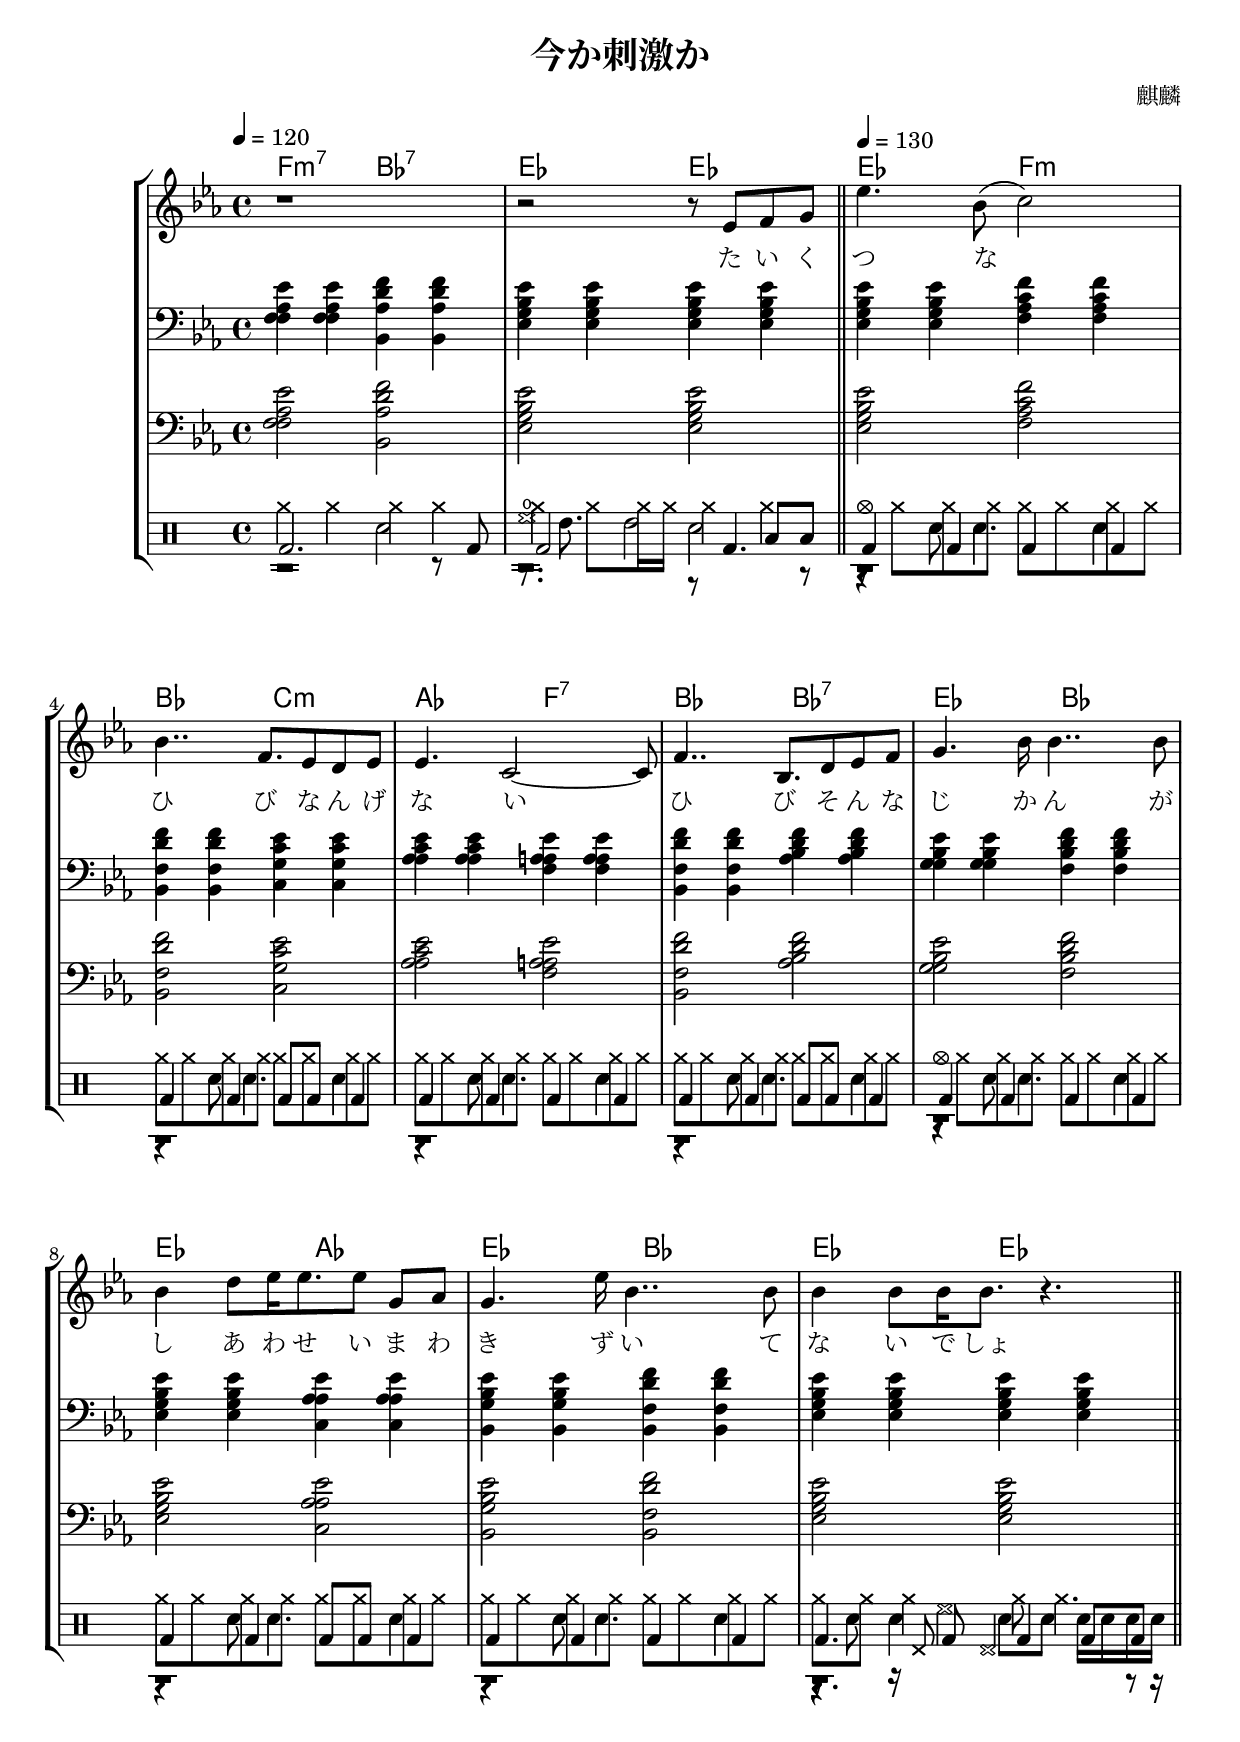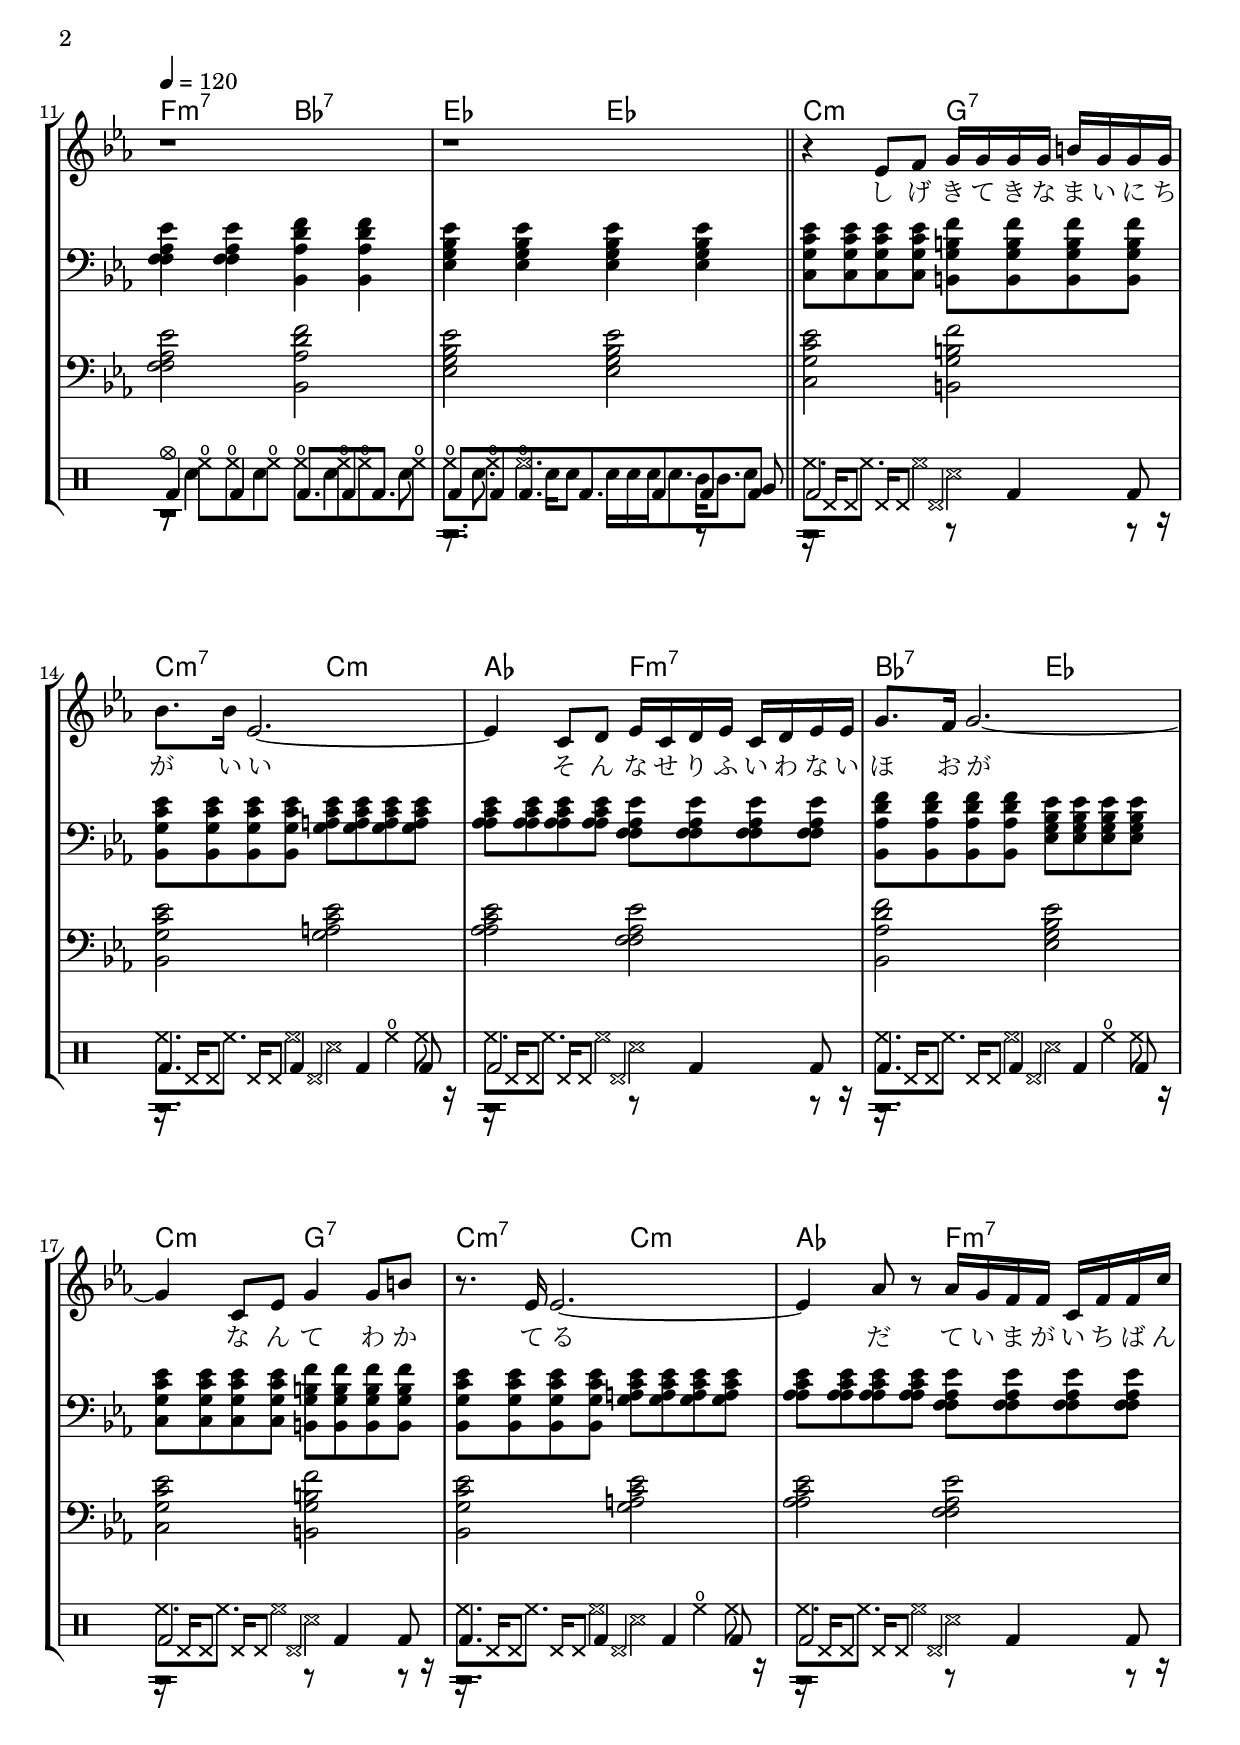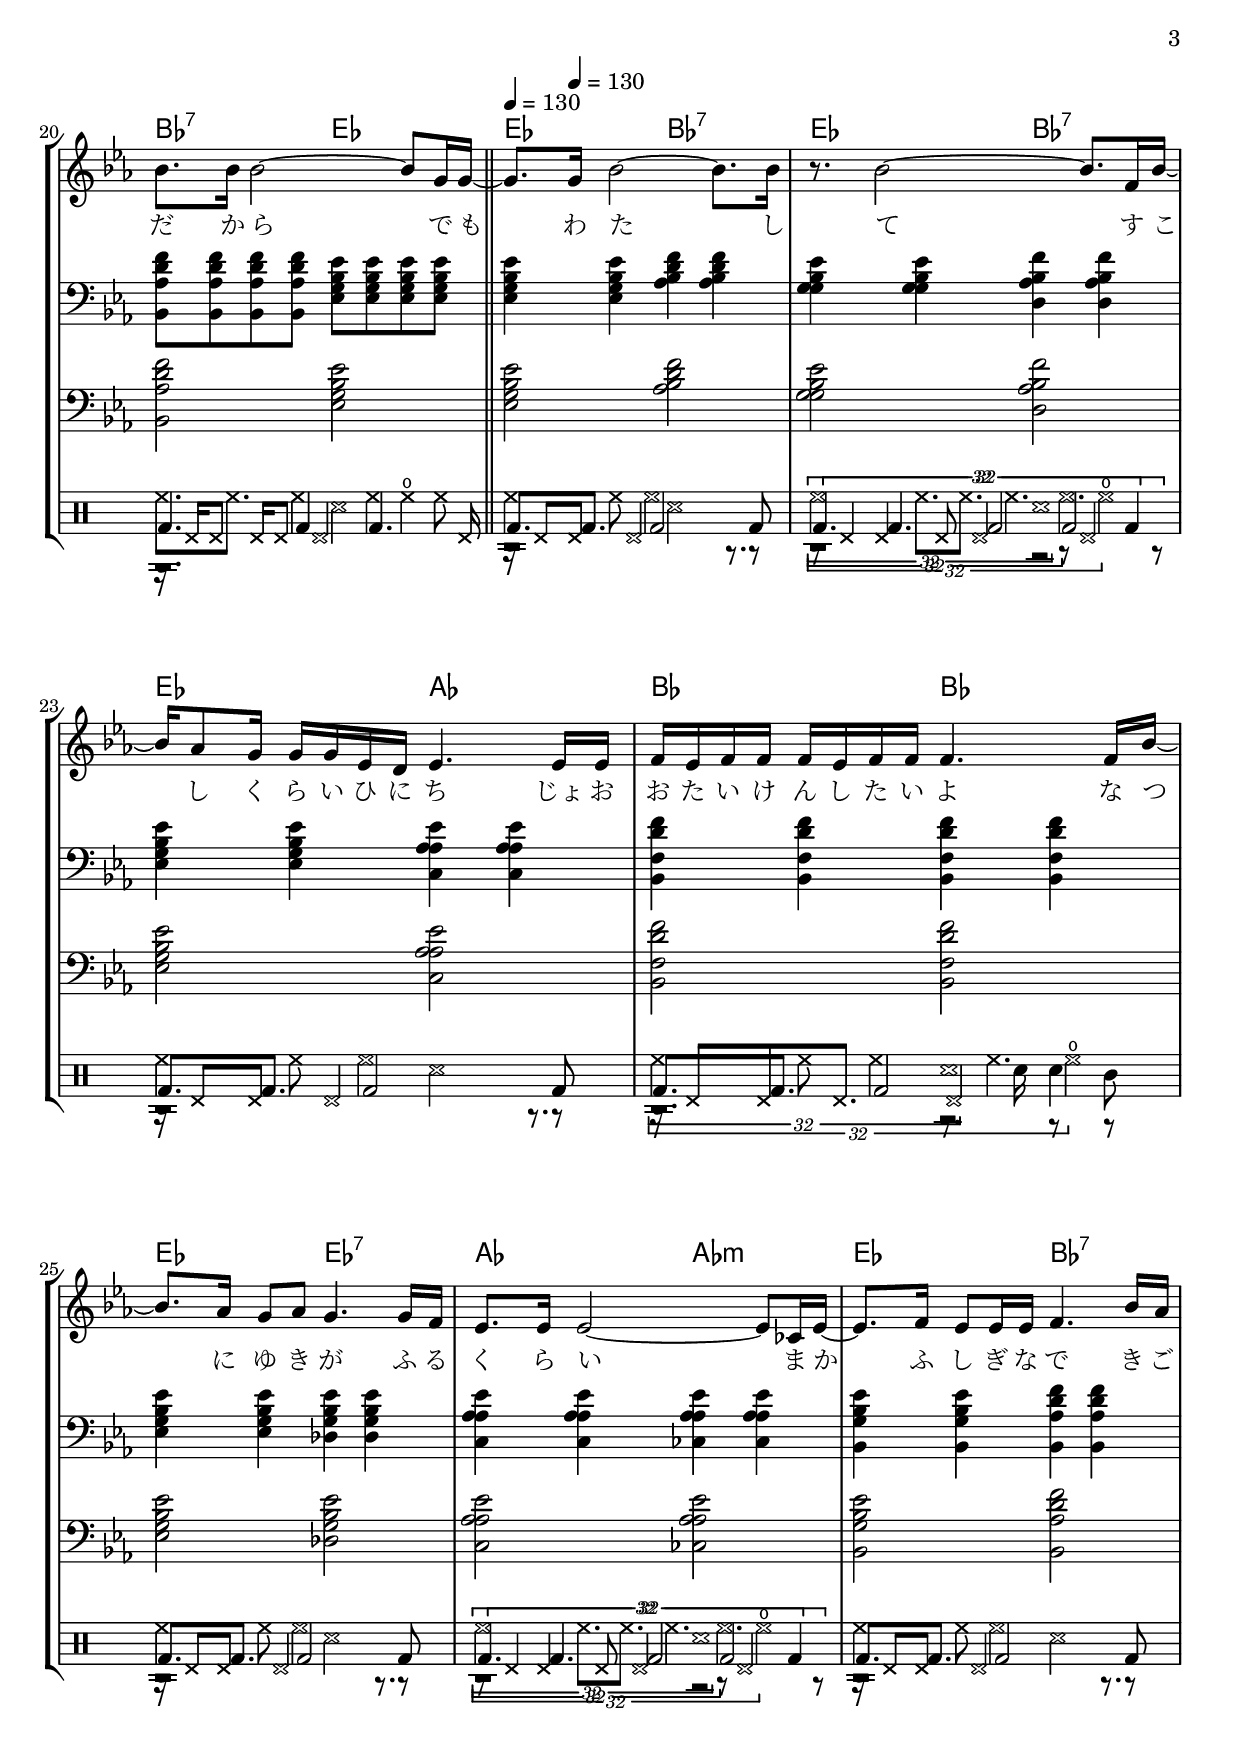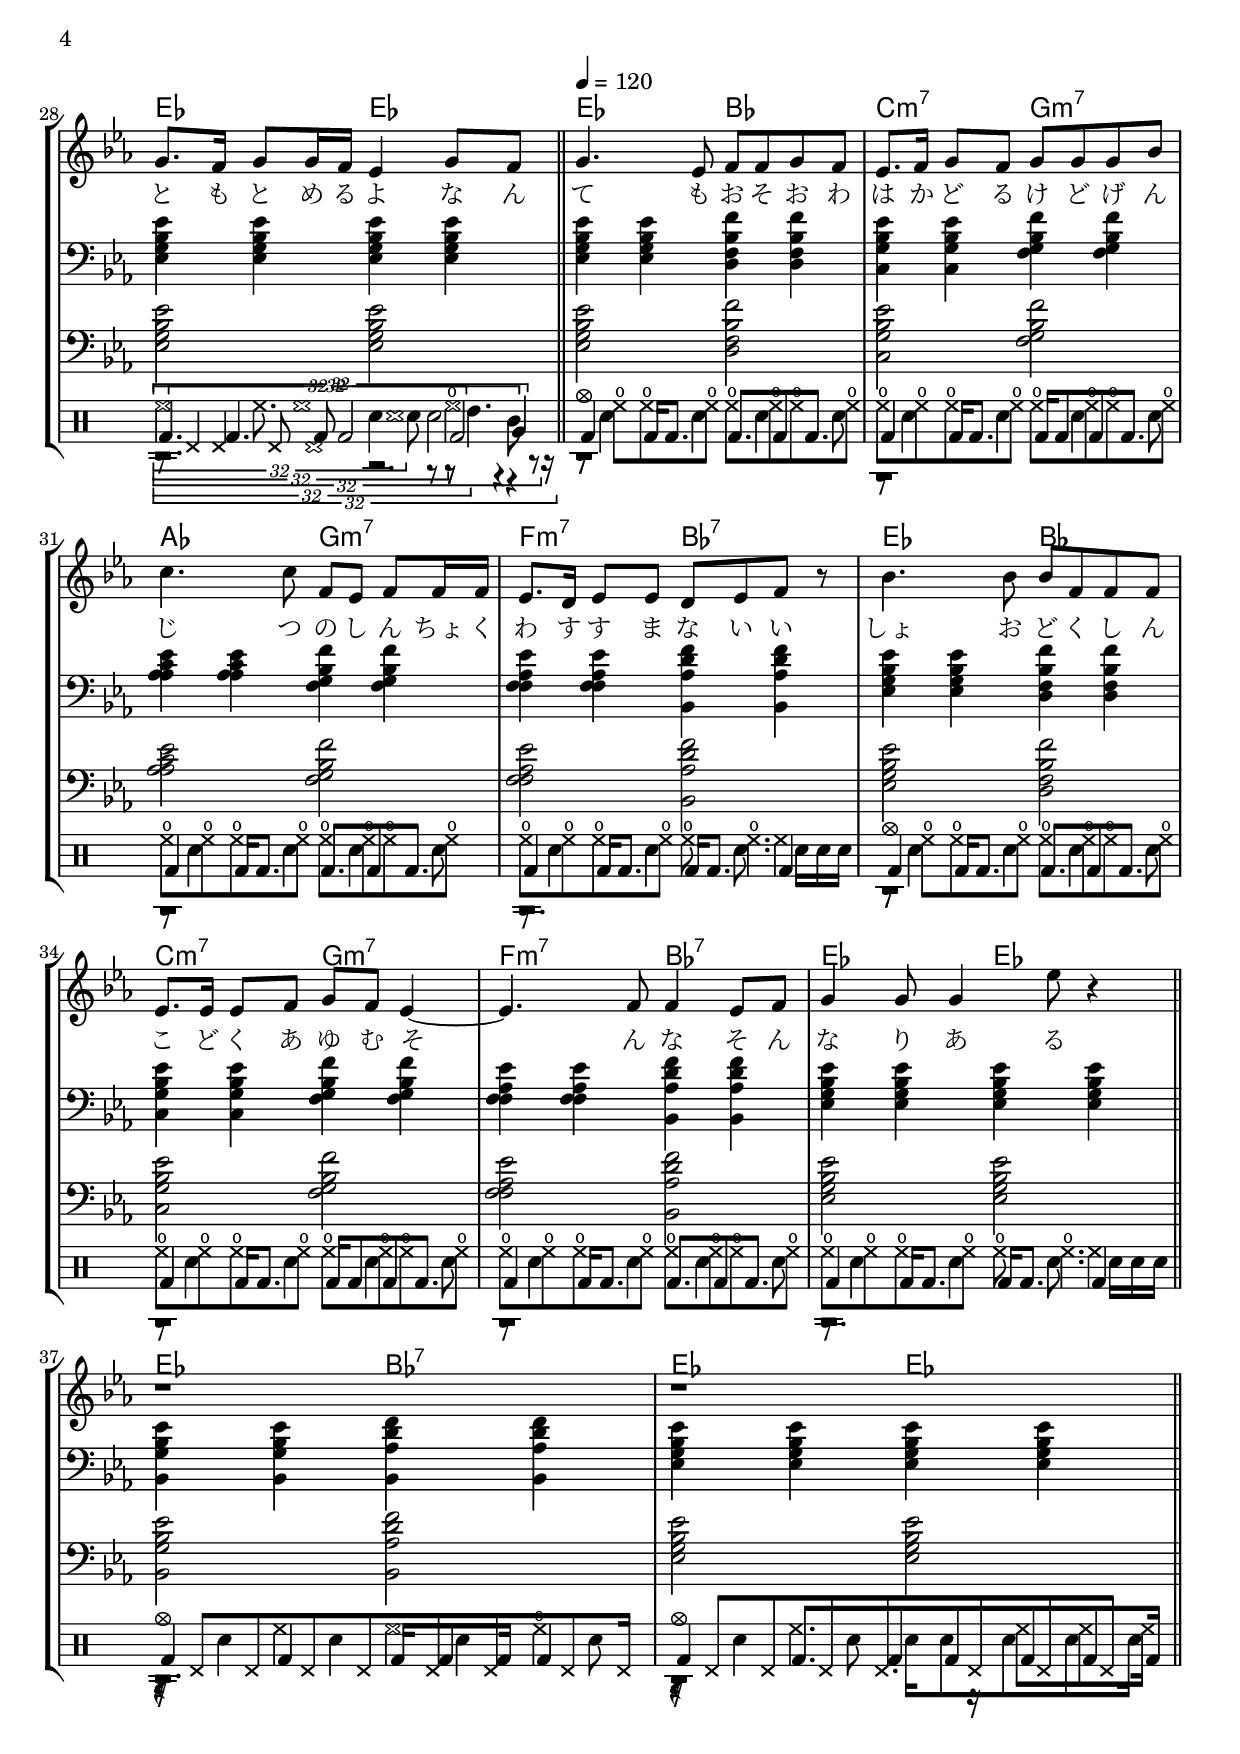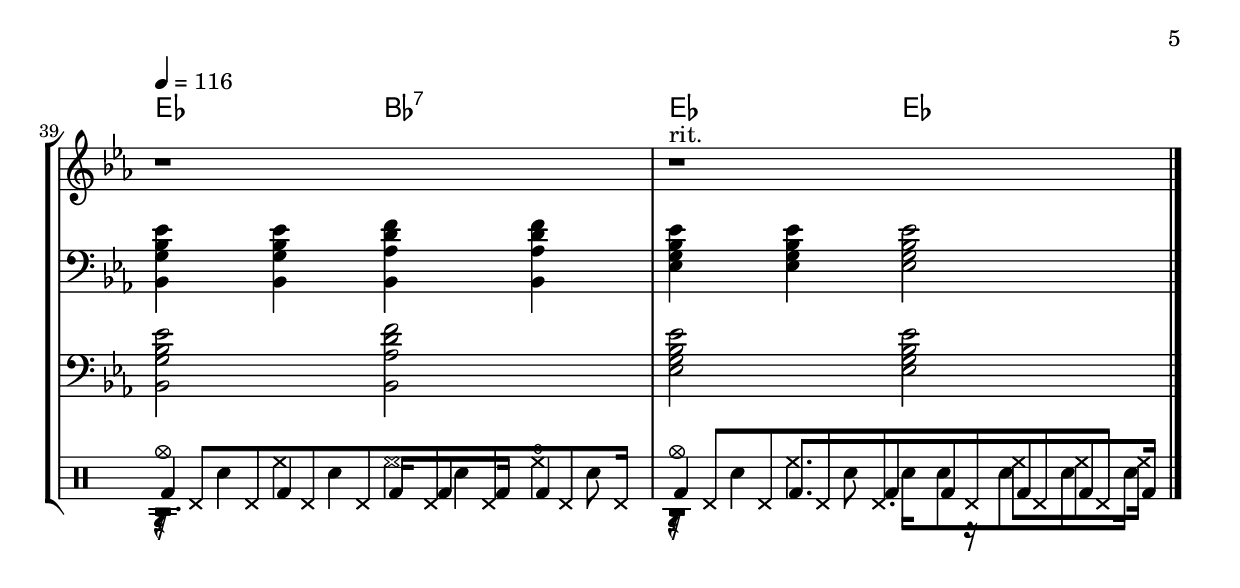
\version "2.12.1"

\header {
	title = \markup {今か刺激か}
	composer = \markup \center-column {麒麟}
}

harmony = \chordmode {
	f2:min7 bes:7 es es 

	es f:m bes c:m as f:7 bes bes:7 es bes es as es bes es es 

	f:min7 bes:7 es es 

	c:m g:7 c:min7 c:m as f:min7 bes:7 es c:m g:7 c:min7 c:m as f:min7 bes:7 es 

	es bes:7 es bes:7 es as bes bes es es:7 as as:m es bes:7 es es 

	es bes c:min7 g:min7 as g:min7 f:min7 bes:7 es bes c:min7 g:min7 f:min7 bes:7 es es 

	es bes:7 es es 

	es bes:7 es es 
}

melody = {
	\key es \major
	\tempo 4 = 120
	r1 | r2 r8 
	\set Staff.midiInstrument = #"fss0.35"
	\set Staff.midiMinimumVolume = #0.7
	\set Staff.midiMaximumVolume = #0.9
	es'8  f'8  g'8 
		\tempo 4 = 130
es''4.  bes'8  (c''2) 
	bes'4..  f'8.  es'8  d'8  es'8 
	es'4.  c'2~c'8 
	f'4..  bes8.  d'8  es'8  f'8 
	g'4.  bes'16  bes'4..  bes'8 
	bes'4  d''8  es''16  es''8.  es''8  g'8  as'8 
	g'4.  es''16  bes'4..  bes'8 
	bes'4  bes'8  bes'16  bes'8.  	r4. 	\tempo 4 = 120
	r1 | r1   
	\set Staff.midiInstrument = #"fss0.35"
	\set Staff.midiMinimumVolume = #0.7
	\set Staff.midiMaximumVolume = #0.9
	r4 es'8  f'8  g'16  g'16  g'16  g'16  b'16  g'16  g'16  g'16 
	bes'8.  bes'16  es'2.~ 
	es'4  c'8  d'8  es'16  c'16  d'16  es'16  c'16  d'16  es'16  es'16 
	g'8.  f'16  g'2.~ 
	g'4  c'8  es'8  g'4  g'8  b'8 
	r8.  es'16  es'2.~ 
	es'4  as'8  r8  as'16  g'16  f'16  f'16  c'16  f'16  f'16  c''16 
	bes'8.  bes'16  bes'2~bes'8  	\set Staff.midiInstrument = #"fss0.35"
	\set Staff.midiMinimumVolume = #0.7
	\set Staff.midiMaximumVolume = #0.9
	g'16  g'16~ 
	g'8.  	\tempo 4 = 130
g'16  bes'2~bes'8.  bes'16 
	r8.  bes'2~bes'8.  f'16  bes'16~ 
	bes'16  as'8  g'16  g'16  g'16  es'16  d'16  es'4.  es'16  es'16 
	f'16  es'16  f'16  f'16  f'16  es'16  f'16  f'16  f'4.  f'16  bes'16~ 
	bes'8.  as'16  g'8  as'8  g'4.  g'16  f'16 
	es'8.  es'16  es'2~es'8  ces'16  es'16~ 
	es'8.  f'16  es'8  es'16  es'16  f'4.  bes'16  as'16 
	g'8.  f'16  g'8  g'16  f'16  es'4  	\set Staff.midiInstrument = #"fss0.35"
	\set Staff.midiMinimumVolume = #0.7
	\set Staff.midiMaximumVolume = #0.9
	g'8  f'8 
		\tempo 4 = 120
g'4.  es'8  f'8  f'8  g'8  f'8 
	es'8.  f'16  g'8  f'8  g'8  g'8  g'8  bes'8 
	c''4.  c''8  f'8  es'8  f'8  f'16  f'16 
	es'8.  d'16  es'8  es'8  d'8  es'8  f'8  r8 
	bes'4.  bes'8  bes'8  f'8  f'8  f'8 
	es'8.  es'16  es'8  f'8  g'8  f'8  es'4~ 
	es'4.  f'8  f'4  es'8  f'8 
	g'4  g'8  g'4  es''8  	r4 	r1 | r1   
	\tempo 4 = 116
	r1 | r1^"rit." \bar "|."
}

words = \lyricmode {
	
	た  い  く  つ  な  ひ  び  な  ん  げ  な  い  ひ  び  そ  ん  な  じ  か  ん  が  し  あ  わ  せ  い  ま  わ  き  ず  い  て  な  い  で  しょ  
	
	し  げ  き  て  き  な  ま  い  に  ち  が  い  い  そ  ん  な  せ  り  ふ  い  わ  な  い  ほ  お  が  な  ん  て  わ  か  て  る  だ  て  い  ま  が  い  ち  ば  ん  だ  か  ら  
	で  も  わ  た  し  て  す  こ  し  く  ら  い  ひ  に  ち  じょ  お  お  た  い  け  ん  し  た  い  よ  な  つ  に  ゆ  き  が  ふ  る  く  ら  い  ま  か  ふ  し  ぎ  な  で  き  ご  と  も  と  め  る  よ  
	な  ん  て  も  お  そ  お  わ  は  か  ど  る  け  ど  げ  ん  じ  つ  の  し  ん  ちょ  く  わ  す  す  ま  な  い  い  しょ  お  ど  く  し  ん  こ  ど  く  あ  ゆ  む  そ  ん  な  そ  ん  な  り  あ  る  
	
	
}

tempochange = {
	\tempo 4 = 120
	r1 | r1 \bar "||"
	\tempo 4 = 130
	r1 | r1 | r1 | r1 | r1 | r1 | r1 | r1 \bar "||"
	\tempo 4 = 120
	r1 | r1 \bar "||"
	\tempo 4 = 120
	r1 | r1 | r1 | r1 | r1 | r1 | r1 | r1 \bar "||"
	\tempo 4 = 130
	r1 | r1 | r1 | r1 | r1 | r1 | r1 | r1 \bar "||"
	\tempo 4 = 120
	r1 | r1 | r1 | r1 | r1 | r1 | r1 | r1 \bar "||"
	\tempo 4 = 120
	r1 | r1 \bar "||"
	\tempo 4 = 116
	r1 | \tempo 4 = 87 r2 \tempo 4 = 77 r2 \bar "|."
}

mainacc = {
	\clef bass
	\set Staff.midiInstrument = #"Acoustic grand"
	\set Staff.midiMinimumVolume = #0.3
	\set Staff.midiMaximumVolume = #0.6
	\key es \major
	\tempo 4 = 120
	<f f as es'>4 <f f as es'>4
	<bes, as d' f'>4 <bes, as d' f'>4
	<es g bes es'>4 <es g bes es'>4
	<es g bes es'>4 <es g bes es'>4
	\bar "||"

	\set Staff.midiInstrument = #"Acoustic grand"
	\set Staff.midiMinimumVolume = #0.3
	\set Staff.midiMaximumVolume = #0.6
	\tempo 4 = 130
	<es g bes es'>4 <es g bes es'>4
	<as f c' f'>4 <as f c' f'>4
	<bes, f d' f'>4 <bes, f d' f'>4
	<c g c' es'>4 <c g c' es'>4
	<as as c' es'>4 <as as c' es'>4
	<a f a es'>4 <a f a es'>4
	<bes, f d' f'>4 <bes, f d' f'>4
	<as bes d' f'>4 <as bes d' f'>4
	<g g bes es'>4 <g g bes es'>4
	<f bes d' f'>4 <f bes d' f'>4
	<es g bes es'>4 <es g bes es'>4
	<c as as es'>4 <c as as es'>4
	<bes, g bes es'>4 <bes, g bes es'>4
	<bes, f d' f'>4 <bes, f d' f'>4
	<es g bes es'>4 <es g bes es'>4
	<es g bes es'>4 <es g bes es'>4
	\bar "||"

	\set Staff.midiInstrument = #"Electric Guitar (jazz)"
	\set Staff.midiMinimumVolume = #0.3
	\set Staff.midiMaximumVolume = #0.6
	\tempo 4 = 120
	<f f as es'>4 <f f as es'>4
	<bes, as d' f'>4 <bes, as d' f'>4
	<es g bes es'>4 <es g bes es'>4
	<es g bes es'>4 <es g bes es'>4
	\bar "||"

	\set Staff.midiInstrument = #"Acoustic Guitar (steel)"
	\set Staff.midiMinimumVolume = #0.3
	\set Staff.midiMaximumVolume = #0.6
	<c g c' es'>8 <c g c' es'>8 <c g c' es'>8 <c g c' es'>8
	<b, g b f'>8 <b, g b f'>8 <b, g b f'>8 <b, g b f'>8
	<bes, g c' es'>8 <bes, g c' es'>8 <bes, g c' es'>8 <bes, g c' es'>8
	<a g c' es'>8 <a g c' es'>8 <a g c' es'>8 <a g c' es'>8
	<as as c' es'>8 <as as c' es'>8 <as as c' es'>8 <as as c' es'>8
	<f f as es'>8 <f f as es'>8 <f f as es'>8 <f f as es'>8
	<bes, as d' f'>8 <bes, as d' f'>8 <bes, as d' f'>8 <bes, as d' f'>8
	<es g bes es'>8 <es g bes es'>8 <es g bes es'>8 <es g bes es'>8
	<c g c' es'>8 <c g c' es'>8 <c g c' es'>8 <c g c' es'>8
	<b, g b f'>8 <b, g b f'>8 <b, g b f'>8 <b, g b f'>8
	<bes, g c' es'>8 <bes, g c' es'>8 <bes, g c' es'>8 <bes, g c' es'>8
	<a g c' es'>8 <a g c' es'>8 <a g c' es'>8 <a g c' es'>8
	<as as c' es'>8 <as as c' es'>8 <as as c' es'>8 <as as c' es'>8
	<f f as es'>8 <f f as es'>8 <f f as es'>8 <f f as es'>8
	<bes, as d' f'>8 <bes, as d' f'>8 <bes, as d' f'>8 <bes, as d' f'>8
	<es g bes es'>8 <es g bes es'>8 <es g bes es'>8 <es g bes es'>8
	\bar "||"

	\set Staff.midiInstrument = #"Acoustic grand"
	\set Staff.midiMinimumVolume = #0.3
	\set Staff.midiMaximumVolume = #0.6
	\tempo 4 = 130
	<es g bes es'>4 <es g bes es'>4
	<as bes d' f'>4 <as bes d' f'>4
	<g g bes es'>4 <g g bes es'>4
	<d as bes f'>4 <d as bes f'>4
	<es g bes es'>4 <es g bes es'>4
	<c as as es'>4 <c as as es'>4
	<bes, f d' f'>4 <bes, f d' f'>4
	<bes, f d' f'>4 <bes, f d' f'>4
	<es g bes es'>4 <es g bes es'>4
	<des g bes es'>4 <des g bes es'>4
	<c as as es'>4 <c as as es'>4
	<ces as as es'>4 <ces as as es'>4
	<bes, g bes es'>4 <bes, g bes es'>4
	<bes, as d' f'>4 <bes, as d' f'>4
	<es g bes es'>4 <es g bes es'>4
	<es g bes es'>4 <es g bes es'>4
	\bar "||"

	\set Staff.midiInstrument = #"Acoustic grand"
	\set Staff.midiMinimumVolume = #0.3
	\set Staff.midiMaximumVolume = #0.6
	\tempo 4 = 120
	<es g bes es'>4 <es g bes es'>4
	<d f bes f'>4 <d f bes f'>4
	<c g bes es'>4 <c g bes es'>4
	<g f bes f'>4 <g f bes f'>4
	<as as c' es'>4 <as as c' es'>4
	<g f bes f'>4 <g f bes f'>4
	<f f as es'>4 <f f as es'>4
	<bes, as d' f'>4 <bes, as d' f'>4
	<es g bes es'>4 <es g bes es'>4
	<d f bes f'>4 <d f bes f'>4
	<c g bes es'>4 <c g bes es'>4
	<g f bes f'>4 <g f bes f'>4
	<f f as es'>4 <f f as es'>4
	<bes, as d' f'>4 <bes, as d' f'>4
	<es g bes es'>4 <es g bes es'>4
	<es g bes es'>4 <es g bes es'>4
	\bar "||"

	\set Staff.midiInstrument = #"Electric Guitar (jazz)"
	\set Staff.midiMinimumVolume = #0.3
	\set Staff.midiMaximumVolume = #0.6
	<bes, g bes es'>4 <bes, g bes es'>4
	<bes, as d' f'>4 <bes, as d' f'>4
	<es g bes es'>4 <es g bes es'>4
	<es g bes es'>4 <es g bes es'>4
	\bar "||"

	\set Staff.midiInstrument = #"Electric Guitar (jazz)"
	\set Staff.midiMinimumVolume = #0.3
	\set Staff.midiMaximumVolume = #0.6
	\tempo 4 = 116
	<bes, g bes es'>4 <bes, g bes es'>4
	<bes, as d' f'>4 <bes, as d' f'>4
	<es g bes es'>4 <es g bes es'>4
	<es g bes es'>2
	\bar "|."
}

subacc = {
	\clef bass
	\set Staff.midiInstrument = #"String Ensemble 1"
	\set Staff.midiMinimumVolume = #0.3
	\set Staff.midiMaximumVolume = #0.6
	\key es \major
	\tempo 4 = 120
	<f f as es'>2
	<bes, as d' f'>2
	<es g bes es'>2
	<es g bes es'>2
	\bar "||"

	\set Staff.midiInstrument = #"String Ensemble 2"
	\set Staff.midiMinimumVolume = #0.3
	\set Staff.midiMaximumVolume = #0.6
	\tempo 4 = 130
	<es g bes es'>2
	<as f c' f'>2
	<bes, f d' f'>2
	<c g c' es'>2
	<as as c' es'>2
	<a f a es'>2
	<bes, f d' f'>2
	<as bes d' f'>2
	<g g bes es'>2
	<f bes d' f'>2
	<es g bes es'>2
	<c as as es'>2
	<bes, g bes es'>2
	<bes, f d' f'>2
	<es g bes es'>2
	<es g bes es'>2
	\bar "||"

	\set Staff.midiInstrument = #"Synthstrings 1"
	\set Staff.midiMinimumVolume = #0.3
	\set Staff.midiMaximumVolume = #0.6
	\tempo 4 = 120
	<f f as es'>2
	<bes, as d' f'>2
	<es g bes es'>2
	<es g bes es'>2
	\bar "||"

	\set Staff.midiInstrument = #"String Ensemble 2"
	\set Staff.midiMinimumVolume = #0.3
	\set Staff.midiMaximumVolume = #0.6
	<c g c' es'>2
	<b, g b f'>2
	<bes, g c' es'>2
	<a g c' es'>2
	<as as c' es'>2
	<f f as es'>2
	<bes, as d' f'>2
	<es g bes es'>2
	<c g c' es'>2
	<b, g b f'>2
	<bes, g c' es'>2
	<a g c' es'>2
	<as as c' es'>2
	<f f as es'>2
	<bes, as d' f'>2
	<es g bes es'>2
	\bar "||"

	\set Staff.midiInstrument = #"String Ensemble 1"
	\set Staff.midiMinimumVolume = #0.3
	\set Staff.midiMaximumVolume = #0.6
	\tempo 4 = 130
	<es g bes es'>2
	<as bes d' f'>2
	<g g bes es'>2
	<d as bes f'>2
	<es g bes es'>2
	<c as as es'>2
	<bes, f d' f'>2
	<bes, f d' f'>2
	<es g bes es'>2
	<des g bes es'>2
	<c as as es'>2
	<ces as as es'>2
	<bes, g bes es'>2
	<bes, as d' f'>2
	<es g bes es'>2
	<es g bes es'>2
	\bar "||"

	\set Staff.midiInstrument = #"String Ensemble 2"
	\set Staff.midiMinimumVolume = #0.3
	\set Staff.midiMaximumVolume = #0.6
	\tempo 4 = 120
	<es g bes es'>2
	<d f bes f'>2
	<c g bes es'>2
	<g f bes f'>2
	<as as c' es'>2
	<g f bes f'>2
	<f f as es'>2
	<bes, as d' f'>2
	<es g bes es'>2
	<d f bes f'>2
	<c g bes es'>2
	<g f bes f'>2
	<f f as es'>2
	<bes, as d' f'>2
	<es g bes es'>2
	<es g bes es'>2
	\bar "||"

	\set Staff.midiInstrument = #"Synthstrings 2"
	\set Staff.midiMinimumVolume = #0.3
	\set Staff.midiMaximumVolume = #0.6
	<bes, g bes es'>2
	<bes, as d' f'>2
	<es g bes es'>2
	<es g bes es'>2
	\bar "||"

	\set Staff.midiInstrument = #"Synthstrings 2"
	\set Staff.midiMinimumVolume = #0.3
	\set Staff.midiMaximumVolume = #0.6
	\tempo 4 = 116
	<bes, g bes es'>2
	<bes, as d' f'>2
	<es g bes es'>2
	<es g bes es'>2
	\bar "|."
}

percA = {
	\drummode {
	cymr4 cymr4 cymr4 cymr4  |cymr4 cymr8 cymr16 cymr16 cymr4 cymr4  \bar "||"
	r8 cymr8 cymr8 cymr8 cymr8 cymr8 cymr8 cymr8  |cymr8 cymr8 cymr8 cymr8 cymr8 cymr8 cymr8 cymr8  |cymr8 cymr8 cymr8 cymr8 cymr8 cymr8 cymr8 cymr8  |cymr8 cymr8 cymr8 cymr8 cymr8 cymr8 cymr8 cymr8  |r8 cymr8 cymr8 cymr8 cymr8 cymr8 cymr8 cymr8  |cymr8 cymr8 cymr8 cymr8 cymr8 cymr8 cymr8 cymr8  |cymr8 cymr8 cymr8 cymr8 cymr8 cymr8 cymr8 cymr8  |cymr8 cymr8 cymr4 cymr8 cymr4.  \bar "||"
	r8 hho8 hho8 hho8 hho8 hho8 hho8 hho8  |hho8 hho8 hho2.  \bar "||"
	r1  |r2. hho4  |r1  |r2. hho4  |r1  |r2. hho4  |r1  |r2. hho4  \bar "||"
	hh4 hh8 hh2 r8  |\times 16/32{ hh2 hh8. hh8. hh4. hh2. } |hh4 hh8 hh2 r8  |hh4 hh8 hh4 hh4.  |hh4 hh8 hh2 r8  |\times 16/32{ hh2 hh8. hh8. hh4. hh2. } |hh4 hh8 hh2 r8  |\times 16/32{ hh2 hh8. hh1 r4 r16 } \bar "||"
	cymc1  |r1  |r1  |r1  |cymc1  |r1  |r1  |r1  \bar "||"
	r2. hho4  |r1  \bar "||"
	r2. hho4  |r1  \bar "|."
	}
}

percB = {
	\drummode {
	r2 sn2  |r2 sn2  \bar "||"
	r4 sn8 sn4. sn4  |r4 sn8 sn4. sn4  |r4 sn8 sn4. sn4  |r4 sn8 sn4. sn4  |r4 sn8 sn4. sn4  |r4 sn8 sn4. sn4  |r4 sn8 sn4. sn4  |r8 sn8 sn4 sn8 sn8 sn16 sn16 sn16 sn16  \bar "||"
	r8 sn4 sn4 sn4 sn8  |r8 sn8. sn16 sn8 sn16 sn16 sn16 sn8. sn8  \bar "||"
	r16 hhp16 hhp8 hhp16 hhp8 hhp2 r16  |r16 hhp16 hhp8 hhp16 hhp8 hhp2 r16  |r16 hhp16 hhp8 hhp16 hhp8 hhp2 r16  |r16 hhp16 hhp8 hhp16 hhp8 hhp2 r16  |r16 hhp16 hhp8 hhp16 hhp8 hhp2 r16  |r16 hhp16 hhp8 hhp16 hhp8 hhp2 r16  |r16 hhp16 hhp8 hhp16 hhp8 hhp2 r16  |r16 hhp16 hhp8 hhp16 hhp8 hhp2 hhp16  \bar "||"
	r16 hhp8 hhp8 hhp2 r8.  |\times 16/32{ r8 hhp4 hhp4 hhp8 hhp2 r8 hhp2 r8 } |r16 hhp8 hhp8 hhp2 r8.  |r16 hhp8 hhp8 hhp8. hhp2  |r16 hhp8 hhp8 hhp2 r8.  |\times 16/32{ r8 hhp4 hhp4 hhp8 hhp2 r8 hhp2 r8 } |r16 hhp8 hhp8 hhp2 r8.  |\times 16/32{ r8 hhp4 hhp4 hhp8 hhp1 r4 } \bar "||"
	r8 hho8 hho8 hho8 hho8 hho8 hho8 hho8  |hho8 hho8 hho8 hho8 hho8 hho8 hho8 hho8  |hho8 hho8 hho8 hho8 hho8 hho8 hho8 hho8  |hho8 hho8 hho8 hho8 hho8 hho4.  |r8 hho8 hho8 hho8 hho8 hho8 hho8 hho8  |hho8 hho8 hho8 hho8 hho8 hho8 hho8 hho8  |hho8 hho8 hho8 hho8 hho8 hho8 hho8 hho8  |hho8 hho8 hho8 hho8 hho8 hho4.  \bar "||"
	r4 hh4 hh2  |r4 hh4. r16 hh8 hh8 hh16  \bar "||"
	r4 hh4 hh2  |r4 hh4. r16 hh8 hh8 hh16  \bar "|."
	}
}

percC = {
	\drummode {
	bd2. r8 bd8  |bd2 r8 bd4.  \bar "||"
	bd4 bd4 bd4 bd4  |bd4 bd4 bd8 bd8 bd4  |bd4 bd4 bd4 bd4  |bd4 bd4 bd8 bd8 bd4  |bd4 bd4 bd4 bd4  |bd4 bd4 bd8 bd8 bd4  |bd4 bd4 bd4 bd4  |bd4. bd8 bd4 bd8 bd8  \bar "||"
	bd4 bd4 bd8. bd8 bd8.  |bd8 bd8 bd8. bd8. bd8 bd8 bd8  \bar "||"
	hh8. hh8. hh2 r8  |hh8. hh8. hh2 hh8  |hh8. hh8. hh2 r8  |hh8. hh8. hh2 hh8  |hh8. hh8. hh2 r8  |hh8. hh8. hh2 hh8  |hh8. hh8. hh2 r8  |hh8. hh8. hh4 hh4 hh8  \bar "||"
	r1  |\times 16/32{ r1 r2 hho2 } |r1  |\times 16/32{ r1 r2 hho2 } |r1  |\times 16/32{ r1 r2 hho2 } |r1  |\times 16/32{ r1 r2 hho2 } \bar "||"
	r1  |r1  |r1  |r2. hh4  |r1  |r1  |r1  |r2. hh4  \bar "||"
	r16 hhp8 hhp8 hhp8 hhp8 hhp8 hhp8 hhp8 hhp16  |r16 hhp8 hhp8 hhp8 hhp8. hhp8 hhp8 hhp8  \bar "||"
	r16 hhp8 hhp8 hhp8 hhp8 hhp8 hhp8 hhp8 hhp16  |r16 hhp8 hhp8 hhp8 hhp8. hhp8 hhp8 hhp8  \bar "|."
	}
}

percD = {
	\drummode {
	r1 |r8. tommh8. tommh2 r8  \bar "||"
	cymc1  |r1 |r1 |r1 |cymc1  |r1 |r1 |r1 \bar "||"
	cymc1  |r1  \bar "||"
	r2 ss2  |r2 ss2  |r2 ss2  |r2 ss2  |r2 ss2  |r2 ss2  |r2 ss2  |r2 ss2  \bar "||"
	bd8. bd8. bd2 bd8  |\times 16/32{ bd4. bd4. bd2 bd2 bd4 } |bd8. bd8. bd2 bd8  |bd8. bd8. bd2 r8  |bd8. bd8. bd2 bd8  |\times 16/32{ bd4. bd4. bd2 bd2 bd4 } |bd8. bd8. bd2 bd8  |\times 16/32{ bd4. bd4. bd8 bd2 r8 bd2 } \bar "||"
	r8 sn4 sn4 sn4 sn8  |r8 sn4 sn4 sn4 sn8  |r8 sn4 sn4 sn4 sn8  |r8 sn4 sn4 sn8. sn16 sn16 sn16  |r8 sn4 sn4 sn4 sn8  |r8 sn4 sn4 sn4 sn8  |r8 sn4 sn4 sn4 sn8  |r8 sn4 sn4 sn8. sn16 sn16 sn16  \bar "||"
	r8 sn4 sn4 sn4 sn8  |r8 sn4 sn8 sn16 sn8 sn8 sn8 sn16  \bar "||"
	r8 sn4 sn4 sn4 sn8  |r8 sn4 sn8 sn16 sn8 sn8 sn8 sn16  \bar "|."
	}
}

percE = {
	\drummode {
	r1 |r2. toml8 toml8  \bar "||"
	r1 |r1 |r1 |r1 |r1 |r1 |r1 |r4 r16 hhp8 hhp2 r16  \bar "||"
	r1 |r1 \bar "||"
	bd2 r8 bd4 bd8  |bd4. bd4 bd4 bd8  |bd2 r8 bd4 bd8  |bd4. bd4 bd4 bd8  |bd2 r8 bd4 bd8  |bd4. bd4 bd4 bd8  |bd2 r8 bd4 bd8  |bd4. bd4 bd4.  \bar "||"
	r2 ss2  |\times 16/32{ r1 ss1 } |r2 ss2  |\times 16/32{ r1 ss1 } |r2 ss2  |\times 16/32{ r1 ss1 } |r2 ss2  |\times 16/32{ r1 ss1 } \bar "||"
	bd4 bd16 bd8. bd8. bd8 bd8.  |bd4 bd16 bd8. bd16 bd8 bd8 bd8.  |bd4 bd16 bd8. bd8. bd8 bd8.  |bd4 bd16 bd8. bd16 bd8. bd4  |bd4 bd16 bd8. bd8. bd8 bd8.  |bd4 bd16 bd8. bd16 bd8 bd8 bd8.  |bd4 bd16 bd8. bd8. bd8 bd8.  |bd4 bd16 bd8. bd16 bd8. bd4  \bar "||"
	bd4 bd4 bd16 bd8 bd16 bd4  |bd4 bd8. bd8 bd8 bd8 bd8 bd16  \bar "||"
	bd4 bd4 bd16 bd8 bd16 bd4  |bd4 bd8. bd8 bd8 bd8 bd8 bd16  \bar "|."
	}
}

percF = {
	\drummode {
	r1 |hho1  \bar "||"
	r1 |r1 |r1 |r1 |r1 |r1 |r1 |r4. hh2 r8  \bar "||"
	r1 |r2. r8 tomfh8  \bar "||"
	r1 | r1 | r1 | r1 | r1 | r1 | r1 | r1 \bar "||"
	r1 |r1 |r1 |r2 r8. sn16 sn4  |r1 |r1 |r1 |\times 16/32{ r1 sn4 sn8 sn2 r8 } \bar "||"
	r1 | r1 | r1 | r1 | r1 | r1 | r1 | r1 \bar "||"
	cymc1  |cymc1  \bar "||"
	cymc1  |cymc1  \bar "|."
	}
}

percG = {
	\drummode {
	r1 | r1 \bar "||"
	r1 | r1 | r1 | r1 | r1 | r1 | r1 | r1 \bar "||"
	r1 |r2. tomml16 tomml8.  \bar "||"
	r1 | r1 | r1 | r1 | r1 | r1 | r1 | r1 \bar "||"
	r1 |r1 |r1 |r2. r8 tomml8  |r1 |r1 |r1 |r2. r8 tomml8  \bar "||"
	r1 | r1 | r1 | r1 | r1 | r1 | r1 | r1 \bar "||"
	r1 | r1 \bar "||"
	r1 | r1 \bar "|."
	}
}

percH = {
	\drummode {
	r1 | r1 \bar "||"
	r1 | r1 | r1 | r1 | r1 | r1 | r1 | r1 \bar "||"
	r1 | r1 \bar "||"
	r1 | r1 | r1 | r1 | r1 | r1 | r1 | r1 \bar "||"
	r1 |r1 |r1 |r1 |r1 |r1 |r1 |\times 16/32{ r1 r2 r8 tommh4. } \bar "||"
	r1 | r1 | r1 | r1 | r1 | r1 | r1 | r1 \bar "||"
	r1 | r1 \bar "||"
	r1 | r1 \bar "|."
	}
}

percI = {
	\drummode {
	r1 | r1 \bar "||"
	r1 | r1 | r1 | r1 | r1 | r1 | r1 | r1 \bar "||"
	r1 | r1 \bar "||"
	r1 | r1 | r1 | r1 | r1 | r1 | r1 | r1 \bar "||"
	r1 |r1 |r1 |r1 |r1 |r1 |r1 |\times 16/32{ r1 r2. tomfh4 } \bar "||"
	r1 | r1 | r1 | r1 | r1 | r1 | r1 | r1 \bar "||"
	r1 | r1 \bar "||"
	r1 | r1 \bar "|."
	}
}

\score {
	<<
		\new StaffGroup <<
			\new ChordNames {\harmony}
			\new Voice = "melody" {\melody}
			\new Lyrics \lyricsto "melody" \words
			\new Staff = "mainacc" {\mainacc}
			\new Staff = "subacc" {\subacc}
			\new DrumStaff <<
				\new DrumVoice {\percA}
				\new DrumVoice {\percB}
				\new DrumVoice {\percC}
				\new DrumVoice {\percD}
				\new DrumVoice {\percE}
				\new DrumVoice {\percF}
				\new DrumVoice {\percG}
				\new DrumVoice {\percH}
				\new DrumVoice {\percI}
			>>
		>>
	>>
	\layout { }
}
